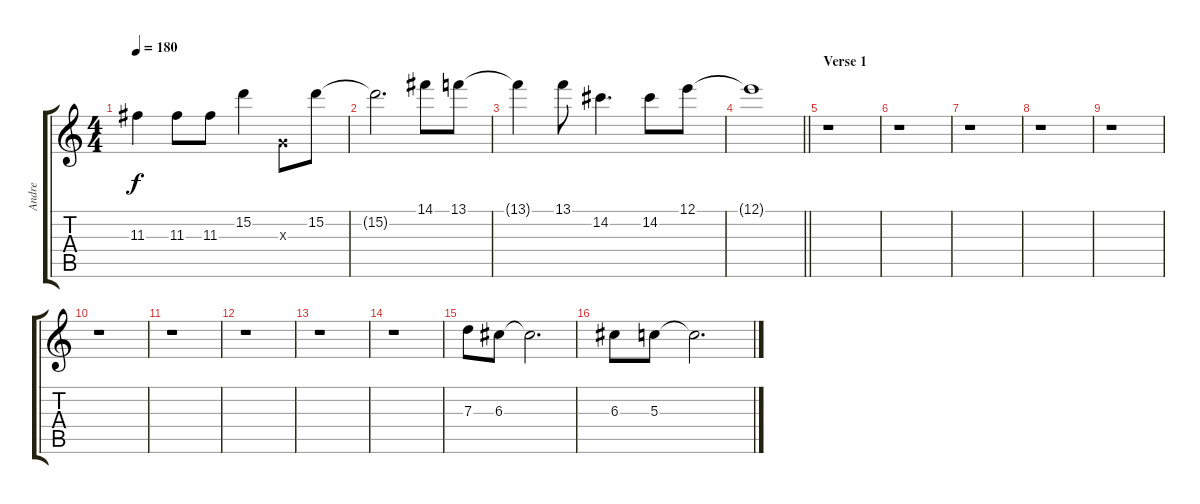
\track ("Andre" "Andre") {instrument distortionguitar}
\staff {score tabs}
\tuning (E4 B3 G3 D3 A2 E2) {hide}
\ts (4 4)
\tempo 180
\clef g2
\ks c
11.3.4{dy f} 11.3.8 11.3.8 15.2.4 0.3{x}.8 15.2.8 |
15.2{t}.2{d} 14.1.8 13.1.8 |
13.1{t}.4 13.1.8 14.2.4{d} 14.2.8 12.1.8 |
\barLineRight lightlight
12.1{t}.1 |
\section ("" "Verse 1")
r.1 |
r.1 |
r.1 |
r.1 |
r.1 |
r.1 |
r.1 |
r.1 |
r.1 |
r.1 |
7.3.8 6.3.8 6.3{t}.2{d} |
6.3.8 5.3.8 5.3{t}.2{d}
